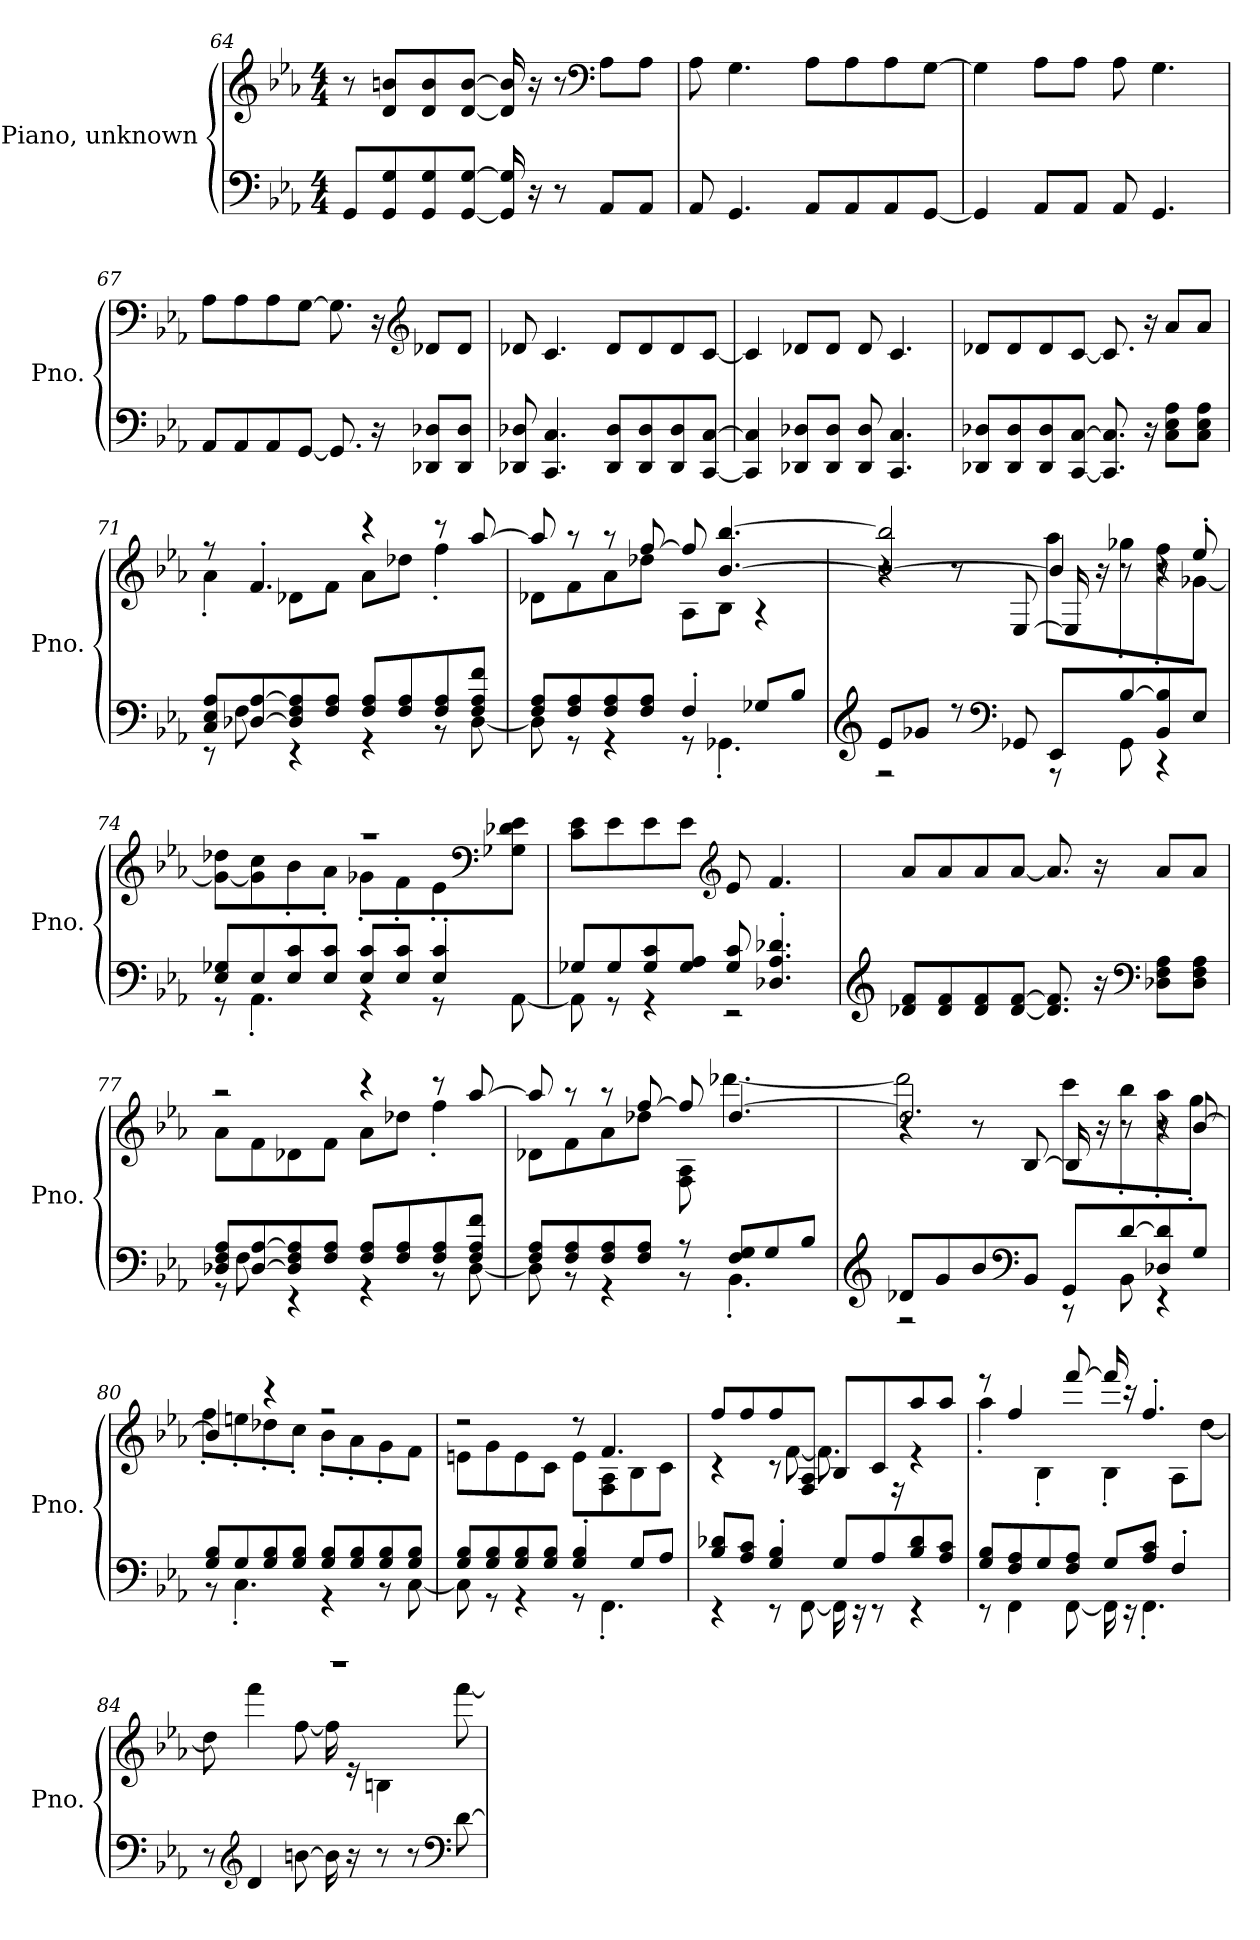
**kern	**kern
*part1	*part1
*staff2	*staff1
*I"Piano, unknown	*
*I'Pno.	*
*clefF4	*clefG2
*k[b-e-a-]	*k[b-e-a-]
*M4/4	*M4/4
=64	=64
8GG/L	8r
8GG/ 8G/	8d/ 8bn/L
8GG/ 8G/	8d/ 8b/
[8GG/ [8G/J	[8d/ [8b/J
16GG/] 16G/]	16d/] 16b/]
16r	16r
8r	8r
*	*clefF4
8AA-/L	8A-\L
8AA-/J	8A-\J
=65	=65
8AA-/	8A-\
4.GG/	4.G\
8AA-/L	8A-\L
8AA-/	8A-\
8AA-/	8A-\
[8GG/J	[8G\J
=66	=66
4GG/]	4G\]
8AA-/L	8A-\L
8AA-/J	8A-\J
8AA-/	8A-\
4.GG/	4.G\
!!LO:LB:g=z
=67	=67
8AA-/L	8A-\L
8AA-/	8A-\
8AA-/	8A-\
[8GG/J	[8G\J
8.GG/]	8.G\]
16r	16r
*	*clefG2
8DD-X/ 8D-X/L	8d-X/L
8DD-/ 8D-/J	8d-/J
=68	=68
8DD-X/ 8D-X/	8d-X/
4.CC/ 4.C/	4.c/
8DD-/ 8D-/L	8d-/L
8DD-/ 8D-/	8d-/
8DD-/ 8D-/	8d-/
[8CC/ [8C/J	[8c/J
=69	=69
4CC/] 4C/]	4c/]
8DD-X/ 8D-X/L	8d-X/L
8DD-/ 8D-/J	8d-/J
8DD-/ 8D-/	8d-/
4.CC/ 4.C/	4.c/
=70	=70
8DD-X/ 8D-X/L	8d-X/L
8DD-/ 8D-/	8d-/
8DD-/ 8D-/	8d-/
[8CC/ [8C/J	[8c/J
8.CC/] 8.C/]	8.c/]
16r	16r
8C\ 8E-\ 8A-\L	8a-/L
8C\ 8E-\ 8A-\J	8a-/J
!!LO:LB:g=z
=71	=71
*^	*^
8C/ 8E-/ 8A-/L	8r	8r	4a-'\
[8D-X/ [8A-/	8F\	4.f'/	.
8D-/] 8F/ 8A-/]	4r	.	8d-X\L
8F/ 8A-/J	.	.	8f\J
8F/ 8A-/L	4r	4r	8a-\L
8F/ 8A-/	.	.	8dd-X\J
8F/ 8A-/	8r	8r	4ff'\
8F/ 8A-/ 8f/J	[8D-\	[8aa-/	.
=72	=72	=72	=72
8F/ 8A-/L	8D-\]	8aa-/]	8d-X\L
8F/ 8A-/	8r	8r	8f\
8F/ 8A-/	4r	8r	8a-\
8F/ 8A-/J	.	[8ff/	8dd-X\J
4F'/	8r	8ff/]	8A-\L
.	4.GG-X'\	[4.b-/ [4.bb-/	8B-\J
8G-X/L	.	.	4r
8B-/J	.	.	.
*	*	*v	*v
=73	=73	=73
*clefG2	*	*
*	*	*^
*	*	*	*^
8e-/L	2r	2b-/_ 2bb-/]	2r	4r
8g-X/J	.	.	.	.
8r	.	.	.	8r
*clefF4	*	*	*	*
8GG-X/	.	.	.	[8E-/
8EE-/L	8r	4b-/]	8aa-\L	16E-/]
.	.	.	.	16r
[8B-/	8GG-\	.	8gg-X'\	8r
8BB-/ 8B-/]	4r	8r	8ff'\	4r
8E-/J	.	8ee-'/	[8g-X\J	.
*	*	*	*v	*v
!!LO:LB:g=z
=74	=74	=74	=74
8E-/ 8G-X/L	8r	1r	8g-\_ 8dd-X\L
8E-/	4.AA-'\	.	8g-\] 8cc\
8E-/ 8c/	.	.	8b-'\
8E-/ 8c/J	.	.	8a-'\J
8E-/ 8c/L	4r	.	8g-X'\L
8E-/ 8c/J	.	.	8f'\
4E-/' 4c/'	8r	.	8e-'\
*	*	*clefF4	*
.	[8AA-\	.	8G-X\ 8d-X\ 8e-\J
*	*	*v	*v
=75	=75	=75
8G-X/L	8AA-\]	8c\ 8e-\L
8G-/	8r	8e-\
8G-/ 8c/	4r	8e-\
8G-/ 8A-/J	.	8e-\J
*	*	*clefG2
8G-/ 8c/	2r	8e-/
4.D-X/' 4.A-/' 4.d-X/'	.	4.f/
*v	*v	*
=76	=76
*clefG2	*
8d-X/ 8f/L	8a-/L
8d-/ 8f/	8a-/
8d-/ 8f/	8a-/
[8d-/ [8f/J	[8a-/J
8.d-/] 8.f/]	8.a-/]
16r	16r
*clefF4	*
8D-X\ 8F\ 8A-\L	8a-/L
8D-\ 8F\ 8A-\J	8a-/J
!!LO:PB:g=z
=77	=77
*^	*^
8D-X/ 8F/ 8A-/L	8r	2r	8a-\L
[8D-/ [8A-/	8F\	.	8f\
8D-/] 8F/ 8A-/]	4r	.	8d-X\
8F/ 8A-/J	.	.	8f\J
8F/ 8A-/L	4r	4r	8a-\L
8F/ 8A-/	.	.	8dd-X\J
8F/ 8A-/	8r	8r	4ff'\
8F/ 8A-/ 8f/J	[8D-\	[8aa-/	.
=78	=78	=78	=78
8F/ 8A-/L	8D-\]	8aa-/]	8d-X\L
8F/ 8A-/	8r	8r	8f\
8F/ 8A-/	4r	8r	8a-\
8F/ 8A-/J	.	[8ff/	8dd-X\J
8r	8r	8ff/]	8F\ 8A-\
8F/ 8G/L	4.BB-'\	[4.dd-/	[4.ddd-X\
8G/	.	.	.
8B-/J	.	.	.
*	*	*v	*v
=79	=79	=79
*clefG2	*	*
*	*	*^
*	*	*	*^
8d-X/L	2r	2.dd-/]	2ddd-\]	4r
8g/	.	.	.	.
8b-/	.	.	.	8r
*clefF4	*	*	*	*
8BB-/J	.	.	.	[8B-/
8GG/L	8r	.	8ccc\L	16B-/]
.	.	.	.	16r
[8d-/	8BB-\	.	8bb-'\	8r
8D-X/ 8d-/]	4r	8r	8aa-'\	4r
8G/J	.	[8b-/	8gg'\J	.
*	*	*	*v	*v
!!LO:LB:g=z
=80	=80	=80	=80
8G/ 8B-/L	8r	4b-/]	8ff'\L
8G/	4.C'\	.	8een'\
8G/ 8B-/	.	4r	8dd-X'\
8G/ 8B-/J	.	.	8cc'\J
8G/ 8B-/L	4r	2r	8b-'\L
8G/ 8B-/	.	.	8a-'\
8G/ 8B-/	8r	.	8g'\
8G/ 8B-/J	[8C\	.	8f\J
=81	=81	=81	=81
8G/ 8B-/L	8C\]	2r	8en\L
8G/ 8B-/	8r	.	8g\
8G/ 8B-/	4r	.	8e\
8G/ 8B-/J	.	.	8c\J
4G/' 4B-/'	8r	8r	8e\L
.	4.FF'\	4.f/	8F\ 8A-\
8G/L	.	.	8B-\
8A-/J	.	.	8c\J
=82	=82	=82	=82
8B-/ 8d-X/L	4r	8ff/L	4r
8A-/ 8c/J	.	8ff/	.
4G/' 4B-/'	8r	8ff/	8r
.	[8FF\	8F/ 8A-/J	[8f\
8G/L	16FF\]	8B-/L	8.f\]
.	16r	.	.
8A-/	8r	8c/	.
.	.	.	16r
8B-/ 8d-/	4r	8aa-/	4r
8A-/ 8c/J	.	8aa-/J	.
!!LO:LB:g=z	!!
=83	=83	=83	=83
8G/ 8B-/L	8r	8r	4aa-'\
8F/ 8A-/	4FF\	4ff/	.
8G/	.	.	4B-'\
8F/ 8A-/J	[8FF\	[8fff/	.
8G/L	16FF\]	16fff/]	4B-'\
.	16r	16r	.
8A-/ 8c/J	4.FF'\	4.ff'/	.
4F'/	.	.	8A-\L
.	.	.	[8dd\J
*v	*v	*	*
=84	=84	=84
8r	1r	8dd\]
*clefG2	*	*
4d/	.	4fff\
[8bn\	.	[8ff\
16b\]	.	16ff\]
16r	.	16r
8r	.	4Bn\
8r	.	.
*clefF4	*	*
[8d\	.	[8fff\
*	*v	*v
=	=
*-	*-
